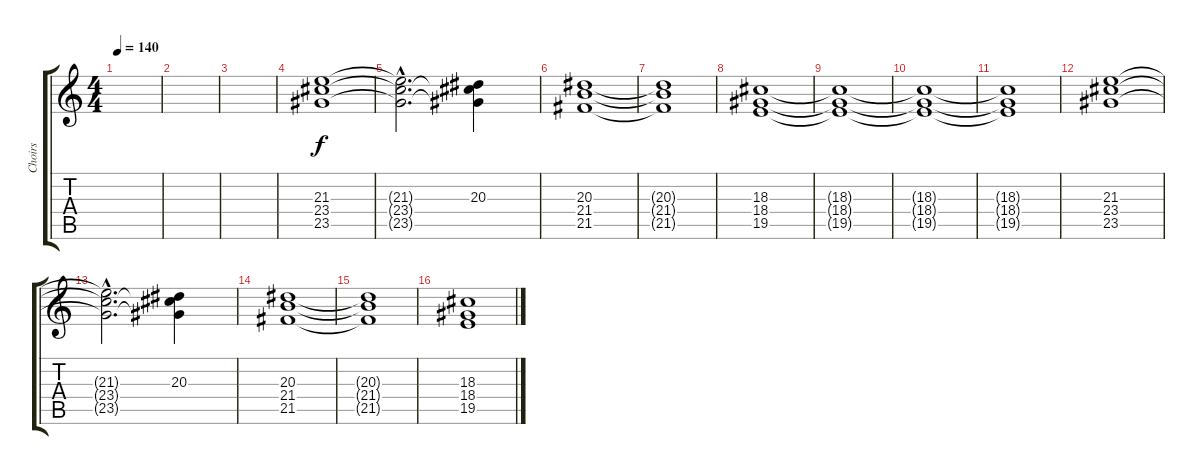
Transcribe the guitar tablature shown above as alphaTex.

\track ("Choirs" "Choirs") {instrument pad4choir}
\staff {score tabs}
\tuning (E4 B3 G3 D3 A2 E2) {hide}
\ts (4 4)
\tempo 140
\clef g2
\ks c
|
|
|
(21.3 23.4 23.5).1 |
(21.3{hac t} 23.4{hac t} 23.5{hac t}).2{d} (20.3 23.4{t} 23.5{t}).4 |
(20.3 21.4 21.5).1 |
(20.3{t} 21.4{t} 21.5{t}).1 |
(18.3 18.4 19.5).1 |
(18.3{t} 18.4{t} 19.5{t}).1 |
(18.3{t} 18.4{t} 19.5{t}).1 |
(18.3{t} 18.4{t} 19.5{t}).1 |
(21.3 23.4 23.5).1 |
(21.3{hac t} 23.4{hac t} 23.5{hac t}).2{d} (20.3 23.4{t} 23.5{t}).4 |
(20.3 21.4 21.5).1 |
(20.3{t} 21.4{t} 21.5{t}).1 |
(18.3 18.4 19.5).1
